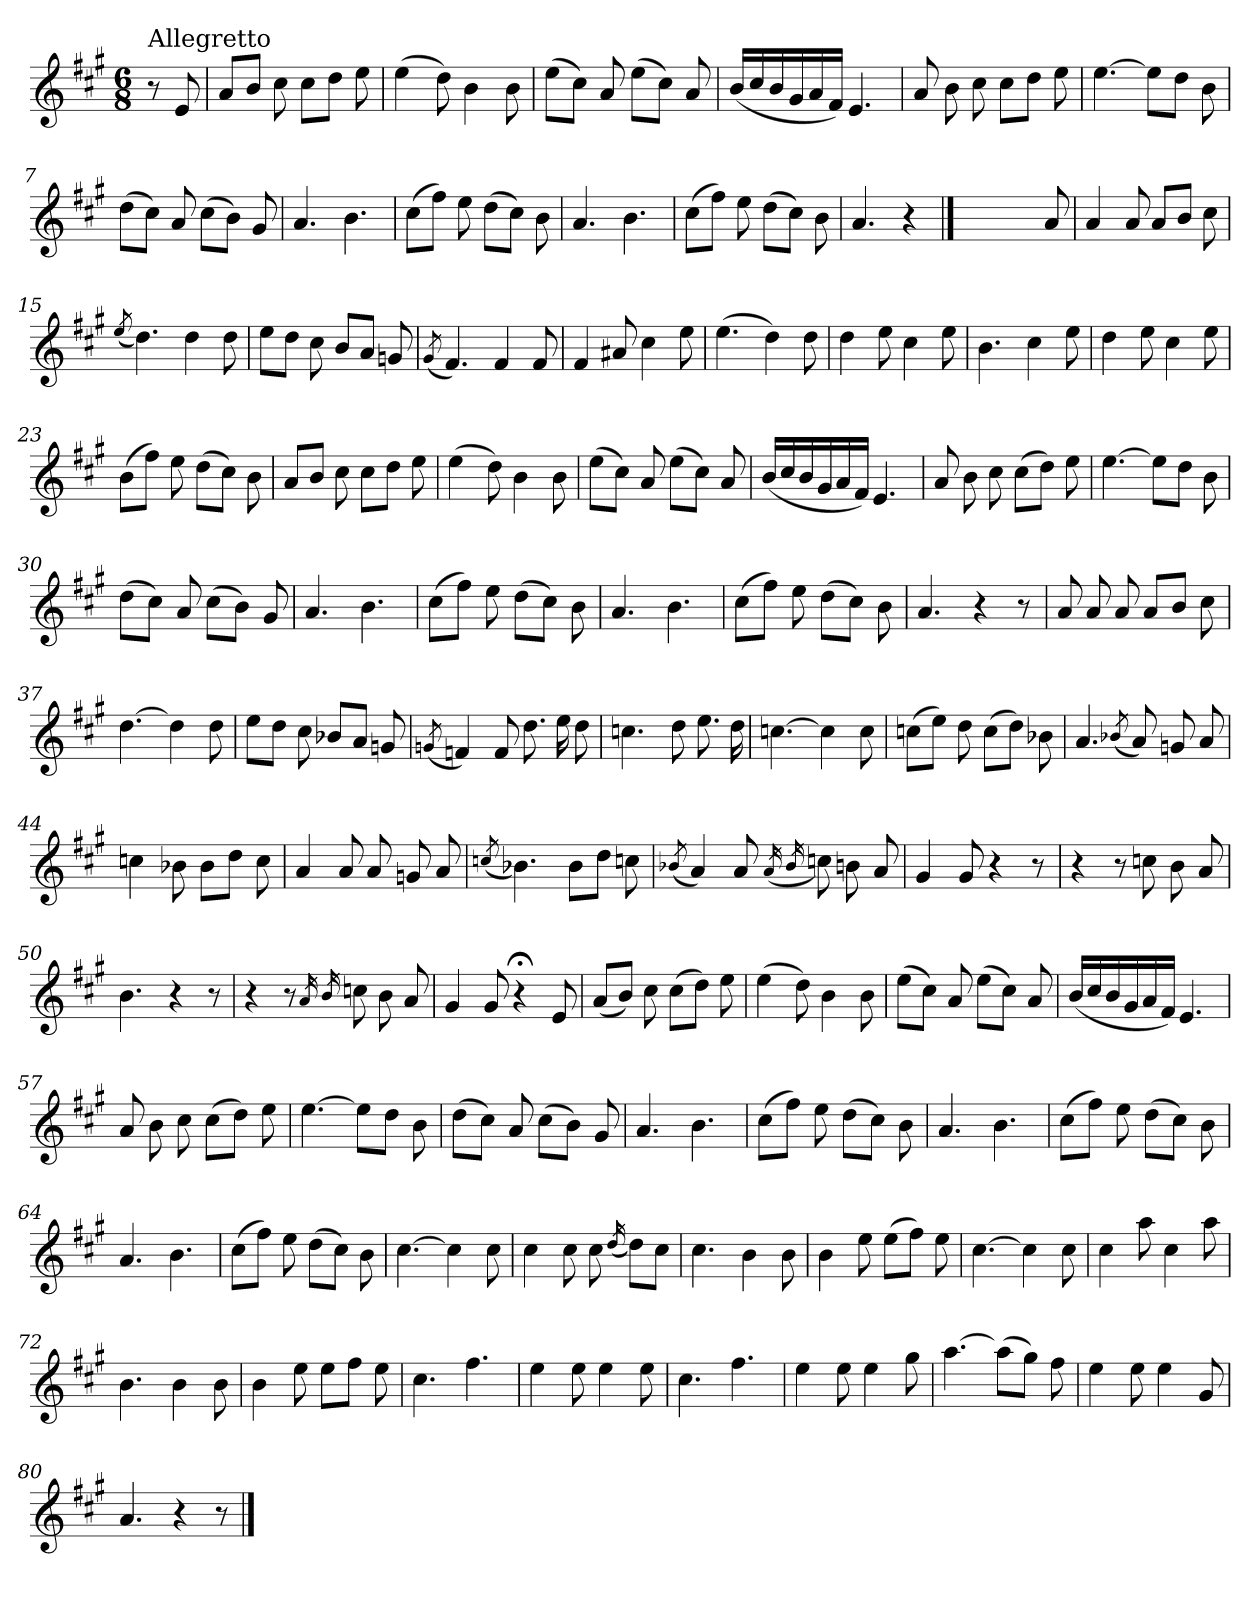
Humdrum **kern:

**kern
*part1
*staff1
*clefG2
*k[f#c#g#]
*A:
*M6/8
=
!LO:TX:a:t=Allegretto
8r
8e/
=1
8a/L
8b/J
8cc#\
8cc#\L
8dd\J
8ee\
=2
(>4ee\
8dd\)
4b\
8b\
=3
(>8ee\L
8cc#\J)
8a/
(>8ee\L
8cc#\J)
8a/
!!LO:LB:g=z
=4
(<16b/LL
16cc#/
16b/
16g#/
16a/
16f#/JJ)
4.e/
=5
8a/
8b\
8cc#\
8cc#\L
8dd\J
8ee\
=6
[4.ee\
8ee\L]
8dd\J
8b\
=7
(>8dd\L
8cc#\J)
8a/
(>8cc#\L
8b\J)
8g#/
!!LO:LB:g=z
=8
4.a/
4.b\
=9
(>8cc#\L
8ff#\J)
8ee\
(>8dd\L
8cc#\J)
8b\
=10
4.a/
4.b\
=11
(>8cc#\L
8ff#\J)
8ee\
(>8dd\L
8cc#\J)
8b\
!!LO:LB:g=z
=12
4.a/
4r
==13
2ryy
8ryy
8a/
=14
4a/
8a/
8a/L
8b/J
8cc#\
=15
(<8qee/
4.dd\)
4dd\
8dd\
!!LO:LB:g=z
=16
8ee\L
8dd\J
8cc#\
8b/L
8a/J
8gn/
=17
(<8qg#/
4.f#/)
4f#/
8f#/
=18
4f#/
8a#X/
4cc#\
8ee\
=19
(>4.ee\
4dd\)
8dd\
!!LO:LB:g=z
=20
4dd\
8ee\
4cc#\
8ee\
=21
4.b\
4cc#\
8ee\
=22
4dd\
8ee\
4cc#\
8ee\
=23
(>8b\L
8ff#\J)
8ee\
(>8dd\L
8cc#\J)
8b\
!!LO:LB:g=z
=24
8a/L
8b/J
8cc#\
8cc#\L
8dd\J
8ee\
=25
(>4ee\
8dd\)
4b\
8b\
=26
(>8ee\L
8cc#\J)
8a/
(>8ee\L
8cc#\J)
8a/
=27
(<16b/LL
16cc#/
16b/
16g#/
16a/
16f#/JJ)
4.e/
!!LO:LB:g=z
=28
8a/
8b\
8cc#\
(>8cc#\L
8dd\J)
8ee\
=29
[4.ee\
8ee\L]
8dd\J
8b\
=30
(>8dd\L
8cc#\J)
8a/
(>8cc#\L
8b\J)
8g#/
=31
4.a/
4.b\
!!LO:PB:g=z
=32
(>8cc#\L
8ff#\J)
8ee\
(>8dd\L
8cc#\J)
8b\
=33
4.a/
4.b\
=34
(>8cc#\L
8ff#\J)
8ee\
(>8dd\L
8cc#\J)
8b\
=35
4.a/
4r
8r
!!LO:LB:g=z
=36
8a/
8a/
8a/
8a/L
8b/J
8cc#\
=37
[4.dd\
4dd\]
8dd\
=38
8ee\L
8dd\J
8cc#\
8b-X/L
8a/J
8gn/
=39
(<8qgn/
4fn/)
8f/
8.dd\
16ee\
8dd\
!!LO:LB:g=z
=40
4.ccn\
8dd\
8.ee\
16dd\
=41
[4.ccn\
4cc\]
8cc\
=42
(>8ccn\L
8ee\J)
8dd\
(>8cc\L
8dd\J)
8b-X\
=43
4.a/
(<8qb-X/
8a/)
8gn/
8a/
=44
4ccn\
8b-X\
8b-\L
8dd\J
8cc\
!!LO:LB:g=z
=45
4a/
8a/
8a/
8gn/
8a/
=46
(<8qccn/
4.b-X\)
8b-\L
8dd\J
8cc\
=47
(<8qb-X/
4a/)
8a/
(<16qa/
16qb-/
8ccn\)
8bn\
8a/
=48
4g#/
8g#/
4r
8r
!!LO:LB:g=z
=49
4r
8r
8ccn\
8b\
8a/
=50
4.b\
4r
8r
=51
4r
8r
16qa/
16qb/
8ccn\
8b\
8a/
=52
4g#/
8g#/
4r;<
8e/
!!LO:LB:g=z
=53
(<8a/L
8b/J)
8cc#\
(>8cc#\L
8dd\J)
8ee\
=54
(>4ee\
8dd\)
4b\
8b\
=55
(>8ee\L
8cc#\J)
8a/
(>8ee\L
8cc#\J)
8a/
=56
(<16b/LL
16cc#/
16b/
16g#/
16a/
16f#/JJ)
4.e/
!!LO:LB:g=z
=57
8a/
8b\
8cc#\
(>8cc#\L
8dd\J)
8ee\
=58
[4.ee\
8ee\L]
8dd\J
8b\
=59
(>8dd\L
8cc#\J)
8a/
(>8cc#\L
8b\J)
8g#/
=60
4.a/
4.b\
!!LO:LB:g=z
=61
(>8cc#\L
8ff#\J)
8ee\
(>8dd\L
8cc#\J)
8b\
=62
4.a/
4.b\
=63
(>8cc#\L
8ff#\J)
8ee\
(>8dd\L
8cc#\J)
8b\
=64
4.a/
4.b\
!!LO:LB:g=z
=65
(>8cc#\L
8ff#\J)
8ee\
(>8dd\L
8cc#\J)
8b\
=66
[4.cc#\
4cc#\]
8cc#\
=67
4cc#\
8cc#\
8cc#\
(<16qdd/
8dd\L)
8cc#\J
=68
4.cc#\
4b\
8b\
!!LO:PB:g=z
=69
4b\
8ee\
(>8ee\L
8ff#\J)
8ee\
=70
[4.cc#\
4cc#\]
8cc#\
=71
4cc#\
8aa\
4cc#\
8aa\
=72
4.b\
4b\
8b\
!!LO:LB:g=z
=73
4b\
8ee\
8ee\L
8ff#\J
8ee\
=74
4.cc#\
4.ff#\
=75
4ee\
8ee\
4ee\
8ee\
=76
4.cc#\
4.ff#\
!!LO:LB:g=z
=77
4ee\
8ee\
4ee\
8gg#\
=78
[4.aa\
(>8aa\L]
8gg#\J)
8ff#\
!!LO:LB:g=z
=79
4ee\
8ee\
4ee\
8g#/
=80
4.a/
4r
8r
==
*-
